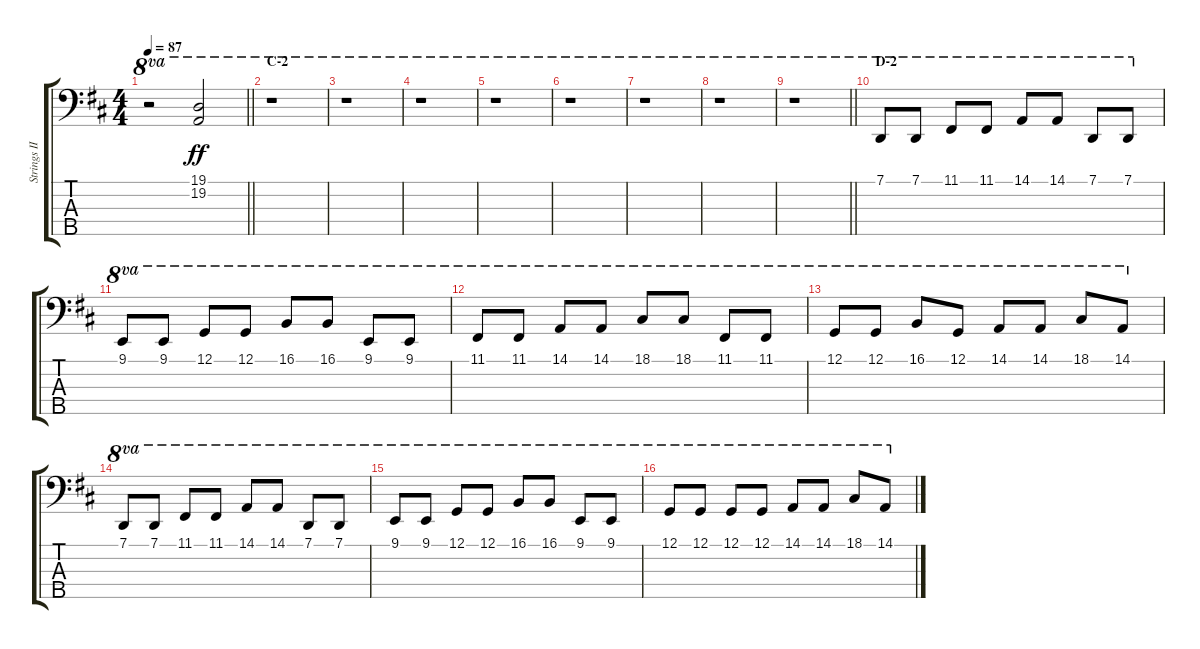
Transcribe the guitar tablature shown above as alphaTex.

\track ("Strings II" "Strings II") {instrument stringensemble1}
\staff {score tabs}
\tuning (G2 D2 A1 E1 B0) {hide}
\ts (4 4)
\tempo 87
\clef f4
\barLineRight lightlight
\ks d
r.2{ot 8va dy ff} (19.1 19.2).2{ot 8va} |
\section ("" "C-2")
r.1{ot 8va} |
r.1{ot 8va} |
r.1{ot 8va} |
r.1{ot 8va} |
r.1{ot 8va} |
r.1{ot 8va} |
r.1{ot 8va} |
\barLineRight lightlight
r.1{ot 8va} |
\section ("" "D-2")
7.1.8{ot 8va} 7.1.8{ot 8va} 11.1.8{ot 8va} 11.1.8{ot 8va} 14.1.8{ot 8va} 14.1.8{ot 8va} 7.1.8{ot 8va} 7.1.8{ot 8va} |
9.1.8{ot 8va} 9.1.8{ot 8va} 12.1.8{ot 8va} 12.1.8{ot 8va} 16.1.8{ot 8va} 16.1.8{ot 8va} 9.1.8{ot 8va} 9.1.8{ot 8va} |
11.1.8{ot 8va} 11.1.8{ot 8va} 14.1.8{ot 8va} 14.1.8{ot 8va} 18.1.8{ot 8va} 18.1.8{ot 8va} 11.1.8{ot 8va} 11.1.8{ot 8va} |
12.1.8{ot 8va} 12.1.8{ot 8va} 16.1.8{ot 8va} 12.1.8{ot 8va} 14.1.8{ot 8va} 14.1.8{ot 8va} 18.1.8{ot 8va} 14.1.8{ot 8va} |
7.1.8{ot 8va} 7.1.8{ot 8va} 11.1.8{ot 8va} 11.1.8{ot 8va} 14.1.8{ot 8va} 14.1.8{ot 8va} 7.1.8{ot 8va} 7.1.8{ot 8va} |
9.1.8{ot 8va} 9.1.8{ot 8va} 12.1.8{ot 8va} 12.1.8{ot 8va} 16.1.8{ot 8va} 16.1.8{ot 8va} 9.1.8{ot 8va} 9.1.8{ot 8va} |
12.1.8{ot 8va} 12.1.8{ot 8va} 12.1.8{ot 8va} 12.1.8{ot 8va} 14.1.8{ot 8va} 14.1.8{ot 8va} 18.1.8{ot 8va} 14.1.8{ot 8va}
